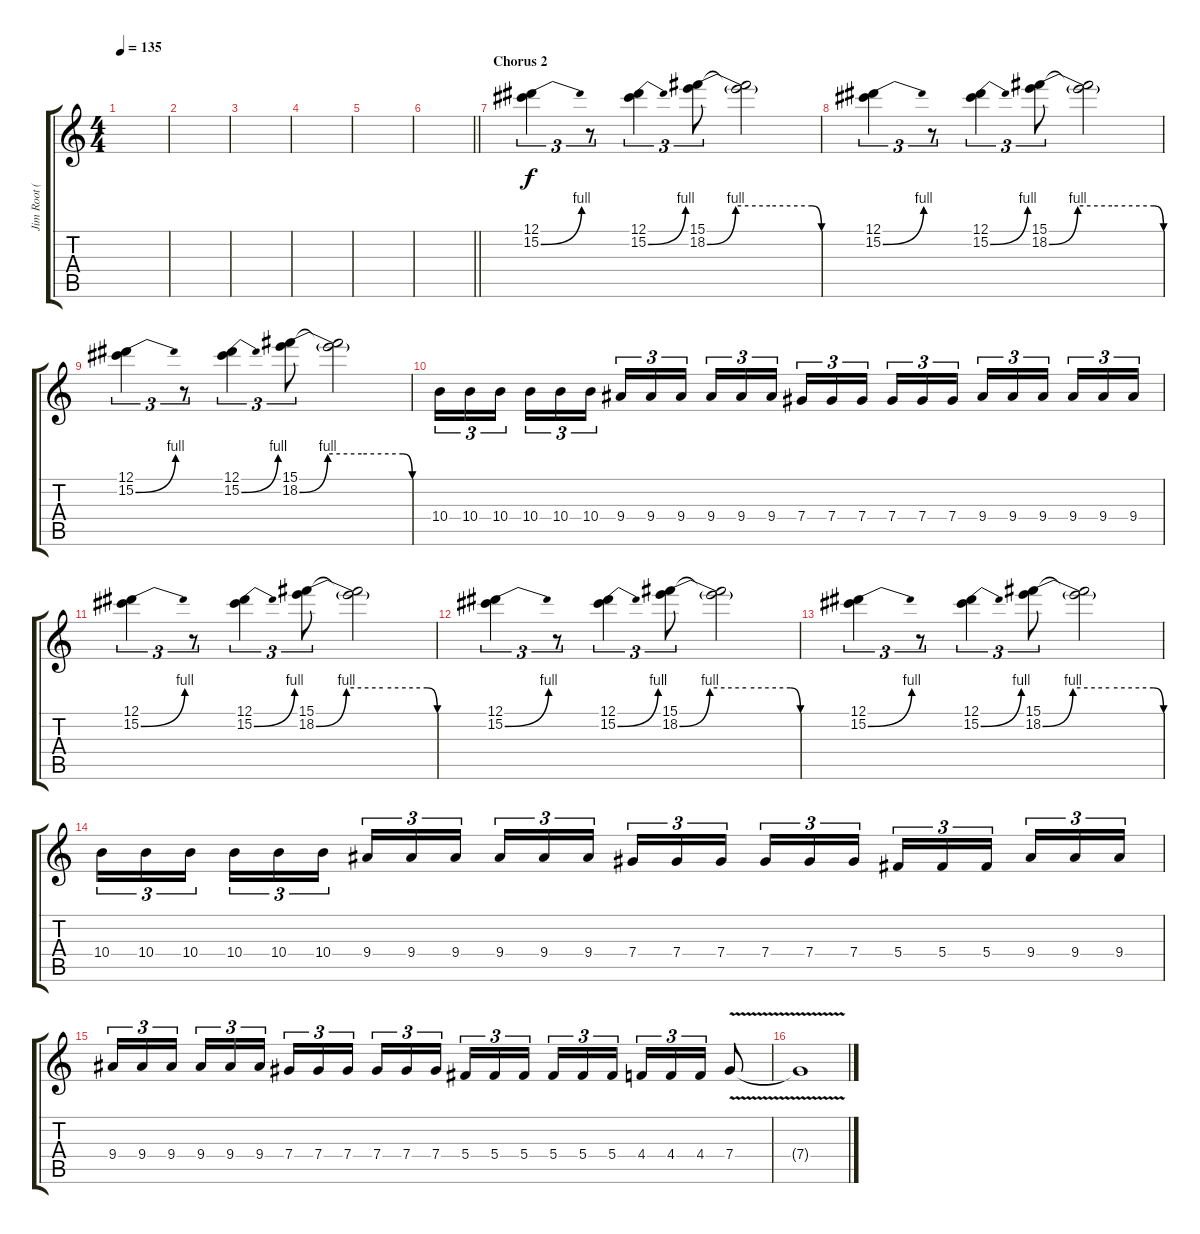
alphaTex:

\track ("Jim Root (Solo)" "Jim Root (") {instrument overdrivenguitar}
\staff {score tabs}
\tuning (Eb4 Bb3 Gb3 Db3 Ab2 Eb2) {hide}
\ts (4 4)
\tempo 135
\clef g2
\ks c
|
|
|
|
|
\barLineRight lightlight
|
\section ("" "Chorus 2")
(12.1 15.2{be (bend 0 0 60 4)}).4{tu (3 2) volume 6 instrument overdrivenguitar} r.8{tu (3 2)} (12.1 15.2{be (bend 0 0 60 4)}).4{tu (3 2)} (15.1 18.2{be (custom 0 0 15 4 33 4 55 4 60 0)}).8{tu (3 2)} (15.1{t} 18.2{t}).2 |
(12.1 15.2{be (bend 0 0 60 4)}).4{tu (3 2)} r.8{tu (3 2)} (12.1 15.2{be (bend 0 0 60 4)}).4{tu (3 2)} (15.1 18.2{be (custom 0 0 15 4 33 4 55 4 60 0)}).8{tu (3 2)} (15.1{t} 18.2{t}).2 |
(12.1 15.2{be (bend 0 0 60 4)}).4{tu (3 2)} r.8{tu (3 2)} (12.1 15.2{be (bend 0 0 60 4)}).4{tu (3 2)} (15.1 18.2{be (custom 0 0 15 4 33 4 55 4 60 0)}).8{tu (3 2)} (15.1{t} 18.2{t}).2 |
10.4.16{tu (3 2) volume 11} 10.4.16{tu (3 2)} 10.4.16{tu (3 2) beam splitsecondary} 10.4.16{tu (3 2)} 10.4.16{tu (3 2)} 10.4.16{tu (3 2)} 9.4.16{tu (3 2)} 9.4.16{tu (3 2)} 9.4.16{tu (3 2) beam splitsecondary} 9.4.16{tu (3 2)} 9.4.16{tu (3 2)} 9.4.16{tu (3 2)} 7.4.16{tu (3 2)} 7.4.16{tu (3 2)} 7.4.16{tu (3 2) beam splitsecondary} 7.4.16{tu (3 2)} 7.4.16{tu (3 2)} 7.4.16{tu (3 2)} 9.4.16{tu (3 2)} 9.4.16{tu (3 2)} 9.4.16{tu (3 2) beam splitsecondary} 9.4.16{tu (3 2)} 9.4.16{tu (3 2)} 9.4.16{tu (3 2)} |
(12.1 15.2{be (bend 0 0 60 4)}).4{tu (3 2) volume 6 instrument overdrivenguitar} r.8{tu (3 2)} (12.1 15.2{be (bend 0 0 60 4)}).4{tu (3 2)} (15.1 18.2{be (custom 0 0 15 4 33 4 55 4 60 0)}).8{tu (3 2)} (15.1{t} 18.2{t}).2 |
(12.1 15.2{be (bend 0 0 60 4)}).4{tu (3 2)} r.8{tu (3 2)} (12.1 15.2{be (bend 0 0 60 4)}).4{tu (3 2)} (15.1 18.2{be (custom 0 0 15 4 33 4 55 4 60 0)}).8{tu (3 2)} (15.1{t} 18.2{t}).2 |
(12.1 15.2{be (bend 0 0 60 4)}).4{tu (3 2)} r.8{tu (3 2)} (12.1 15.2{be (bend 0 0 60 4)}).4{tu (3 2)} (15.1 18.2{be (custom 0 0 15 4 33 4 55 4 60 0)}).8{tu (3 2)} (15.1{t} 18.2{t}).2 |
10.4.16{tu (3 2) volume 11} 10.4.16{tu (3 2)} 10.4.16{tu (3 2) beam splitsecondary} 10.4.16{tu (3 2)} 10.4.16{tu (3 2)} 10.4.16{tu (3 2)} 9.4.16{tu (3 2)} 9.4.16{tu (3 2)} 9.4.16{tu (3 2) beam splitsecondary} 9.4.16{tu (3 2)} 9.4.16{tu (3 2)} 9.4.16{tu (3 2)} 7.4.16{tu (3 2)} 7.4.16{tu (3 2)} 7.4.16{tu (3 2) beam splitsecondary} 7.4.16{tu (3 2)} 7.4.16{tu (3 2)} 7.4.16{tu (3 2)} 5.4.16{tu (3 2)} 5.4.16{tu (3 2)} 5.4.16{tu (3 2) beam splitsecondary} 9.4.16{tu (3 2)} 9.4.16{tu (3 2)} 9.4.16{tu (3 2)} |
9.4.16{tu (3 2)} 9.4.16{tu (3 2)} 9.4.16{tu (3 2) beam splitsecondary} 9.4.16{tu (3 2)} 9.4.16{tu (3 2)} 9.4.16{tu (3 2)} 7.4.16{tu (3 2)} 7.4.16{tu (3 2)} 7.4.16{tu (3 2) beam splitsecondary} 7.4.16{tu (3 2)} 7.4.16{tu (3 2)} 7.4.16{tu (3 2)} 5.4.16{tu (3 2)} 5.4.16{tu (3 2)} 5.4.16{tu (3 2) beam splitsecondary} 5.4.16{tu (3 2)} 5.4.16{tu (3 2)} 5.4.16{tu (3 2)} 4.4.16{tu (3 2)} 4.4.16{tu (3 2)} 4.4.16{tu (3 2)} 7.4{v}.8 |
7.4{t}.1
